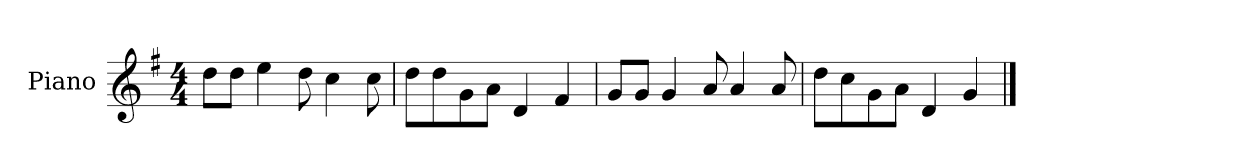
**kern
*part1
*staff1
*I"Piano
*I'P-no
*clefG2
*k[f#]
*M4/4
*MM90
=1
8dd\L
8dd\J
4ee\
8dd\
4cc\
8cc\
=2
8dd\L
8dd\
8g\
8a\J
4d/
4f#/
=3
8g/L
8g/J
4g/
8a/
4a/
8a/
=4
8dd\L
8cc\
8g\
8a\J
4d/
4g/
==
*-
